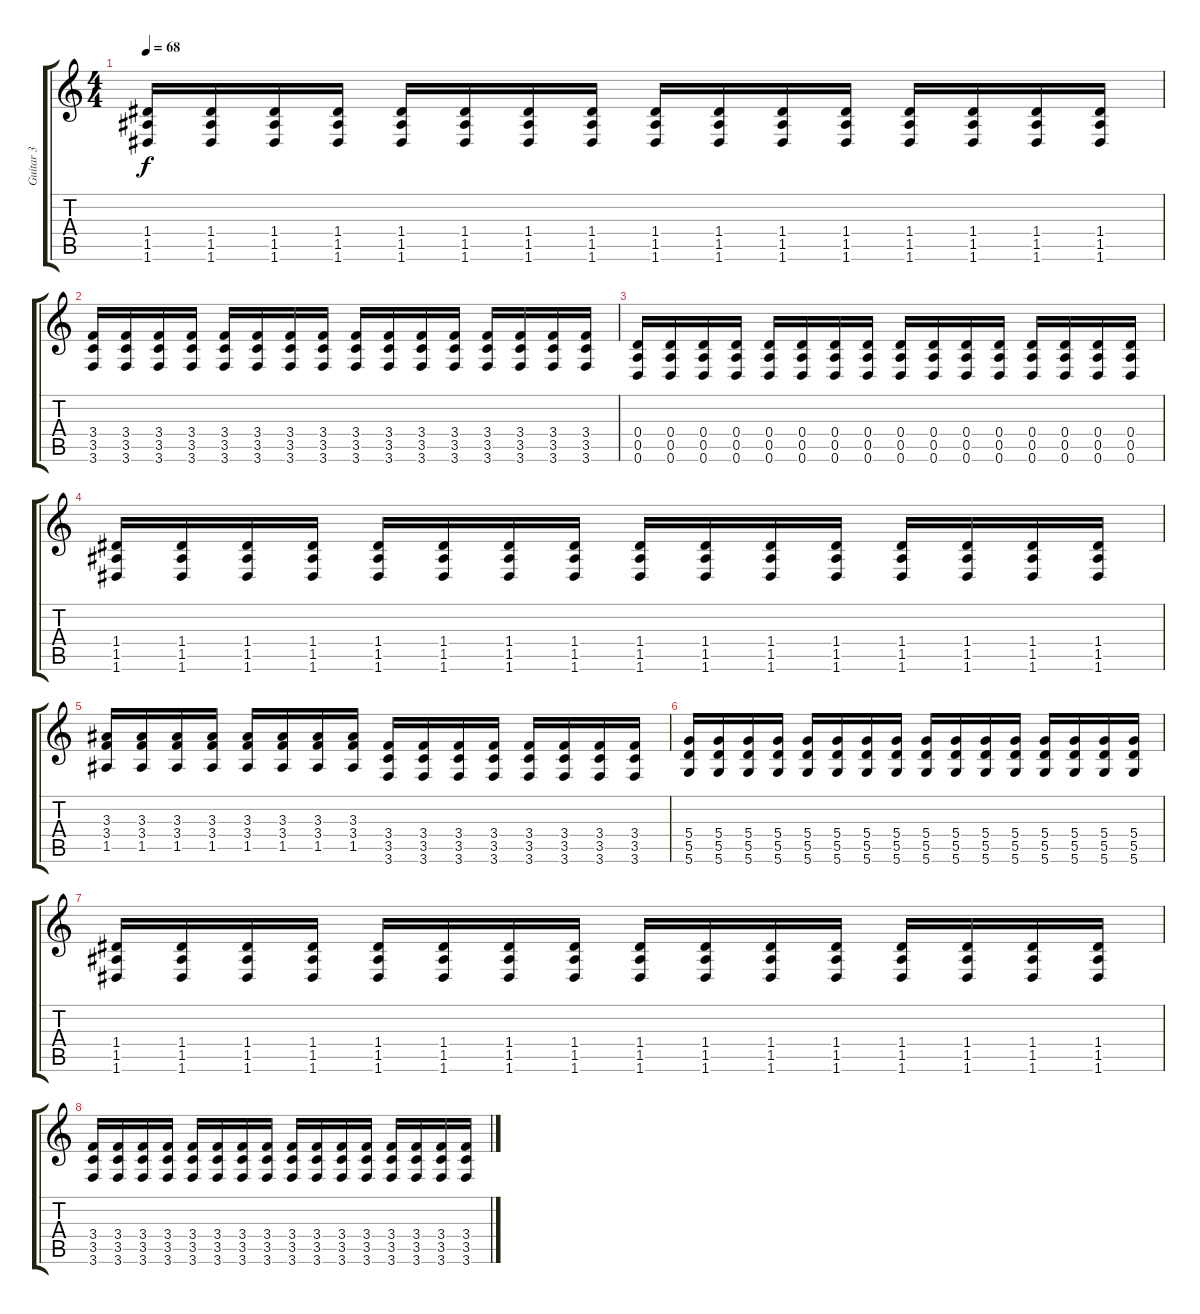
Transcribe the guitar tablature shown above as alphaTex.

\track ("Guitar 3" "Guitar 3") {instrument overdrivenguitar}
\staff {score tabs}
\tuning (E4 B3 G3 D3 A2 D2) {hide}
\ts (4 4)
\tempo 68
\clef g2
\ks c
(1.4 1.5 1.6).16{dy f} (1.4 1.5 1.6).16 (1.4 1.5 1.6).16 (1.4 1.5 1.6).16 (1.4 1.5 1.6).16 (1.4 1.5 1.6).16 (1.4 1.5 1.6).16 (1.4 1.5 1.6).16 (1.4 1.5 1.6).16 (1.4 1.5 1.6).16 (1.4 1.5 1.6).16 (1.4 1.5 1.6).16 (1.4 1.5 1.6).16 (1.4 1.5 1.6).16 (1.4 1.5 1.6).16 (1.4 1.5 1.6).16 |
(3.4 3.5 3.6).16 (3.4 3.5 3.6).16 (3.4 3.5 3.6).16 (3.4 3.5 3.6).16 (3.4 3.5 3.6).16 (3.4 3.5 3.6).16 (3.4 3.5 3.6).16 (3.4 3.5 3.6).16 (3.4 3.5 3.6).16 (3.4 3.5 3.6).16 (3.4 3.5 3.6).16 (3.4 3.5 3.6).16 (3.4 3.5 3.6).16 (3.4 3.5 3.6).16 (3.4 3.5 3.6).16 (3.4 3.5 3.6).16 |
(0.4 0.5 0.6).16 (0.4 0.5 0.6).16 (0.4 0.5 0.6).16 (0.4 0.5 0.6).16 (0.4 0.5 0.6).16 (0.4 0.5 0.6).16 (0.4 0.5 0.6).16 (0.4 0.5 0.6).16 (0.4 0.5 0.6).16 (0.4 0.5 0.6).16 (0.4 0.5 0.6).16 (0.4 0.5 0.6).16 (0.4 0.5 0.6).16 (0.4 0.5 0.6).16 (0.4 0.5 0.6).16 (0.4 0.5 0.6).16 |
(1.4 1.5 1.6).16 (1.4 1.5 1.6).16 (1.4 1.5 1.6).16 (1.4 1.5 1.6).16 (1.4 1.5 1.6).16 (1.4 1.5 1.6).16 (1.4 1.5 1.6).16 (1.4 1.5 1.6).16 (1.4 1.5 1.6).16 (1.4 1.5 1.6).16 (1.4 1.5 1.6).16 (1.4 1.5 1.6).16 (1.4 1.5 1.6).16 (1.4 1.5 1.6).16 (1.4 1.5 1.6).16 (1.4 1.5 1.6).16 |
(3.3 3.4 1.5).16 (3.3 3.4 1.5).16 (3.3 3.4 1.5).16 (3.3 3.4 1.5).16 (3.3 3.4 1.5).16 (3.3 3.4 1.5).16 (3.3 3.4 1.5).16 (3.3 3.4 1.5).16 (3.4 3.5 3.6).16 (3.4 3.5 3.6).16 (3.4 3.5 3.6).16 (3.4 3.5 3.6).16 (3.4 3.5 3.6).16 (3.4 3.5 3.6).16 (3.4 3.5 3.6).16 (3.4 3.5 3.6).16 |
(5.4 5.5 5.6).16 (5.4 5.5 5.6).16 (5.4 5.5 5.6).16 (5.4 5.5 5.6).16 (5.4 5.5 5.6).16 (5.4 5.5 5.6).16 (5.4 5.5 5.6).16 (5.4 5.5 5.6).16 (5.4 5.5 5.6).16 (5.4 5.5 5.6).16 (5.4 5.5 5.6).16 (5.4 5.5 5.6).16 (5.4 5.5 5.6).16 (5.4 5.5 5.6).16 (5.4 5.5 5.6).16 (5.4 5.5 5.6).16 |
(1.4 1.5 1.6).16 (1.4 1.5 1.6).16 (1.4 1.5 1.6).16 (1.4 1.5 1.6).16 (1.4 1.5 1.6).16 (1.4 1.5 1.6).16 (1.4 1.5 1.6).16 (1.4 1.5 1.6).16 (1.4 1.5 1.6).16 (1.4 1.5 1.6).16 (1.4 1.5 1.6).16 (1.4 1.5 1.6).16 (1.4 1.5 1.6).16 (1.4 1.5 1.6).16 (1.4 1.5 1.6).16 (1.4 1.5 1.6).16 |
(3.4 3.5 3.6).16 (3.4 3.5 3.6).16 (3.4 3.5 3.6).16 (3.4 3.5 3.6).16 (3.4 3.5 3.6).16 (3.4 3.5 3.6).16 (3.4 3.5 3.6).16 (3.4 3.5 3.6).16 (3.4 3.5 3.6).16 (3.4 3.5 3.6).16 (3.4 3.5 3.6).16 (3.4 3.5 3.6).16 (3.4 3.5 3.6).16 (3.4 3.5 3.6).16 (3.4 3.5 3.6).16 (3.4 3.5 3.6).16
